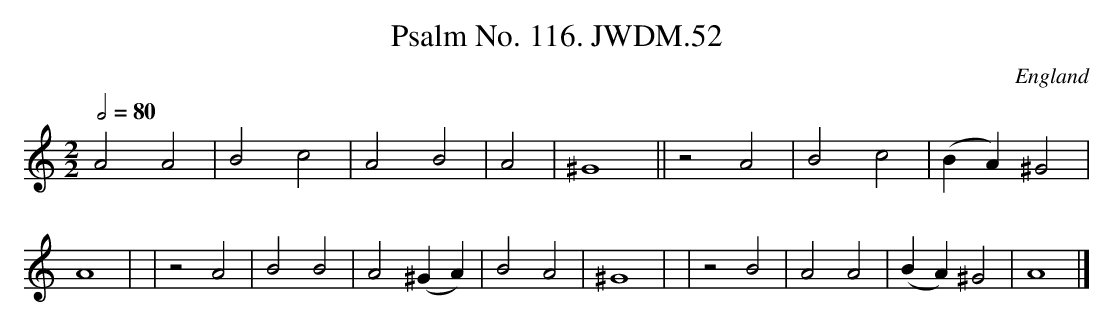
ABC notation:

X:1
T:Psalm No. 116. JWDM.52
M:2/2
L:1/2
Q:80
O:England
K:C major
A A|B c|A B|A|^G2||zA|B c|(B/A/)^G|A2|\
|zA|B B|A (^G/A/)|B A|^G2|\
|zB|AA|(B/A/) ^G|A2|]
